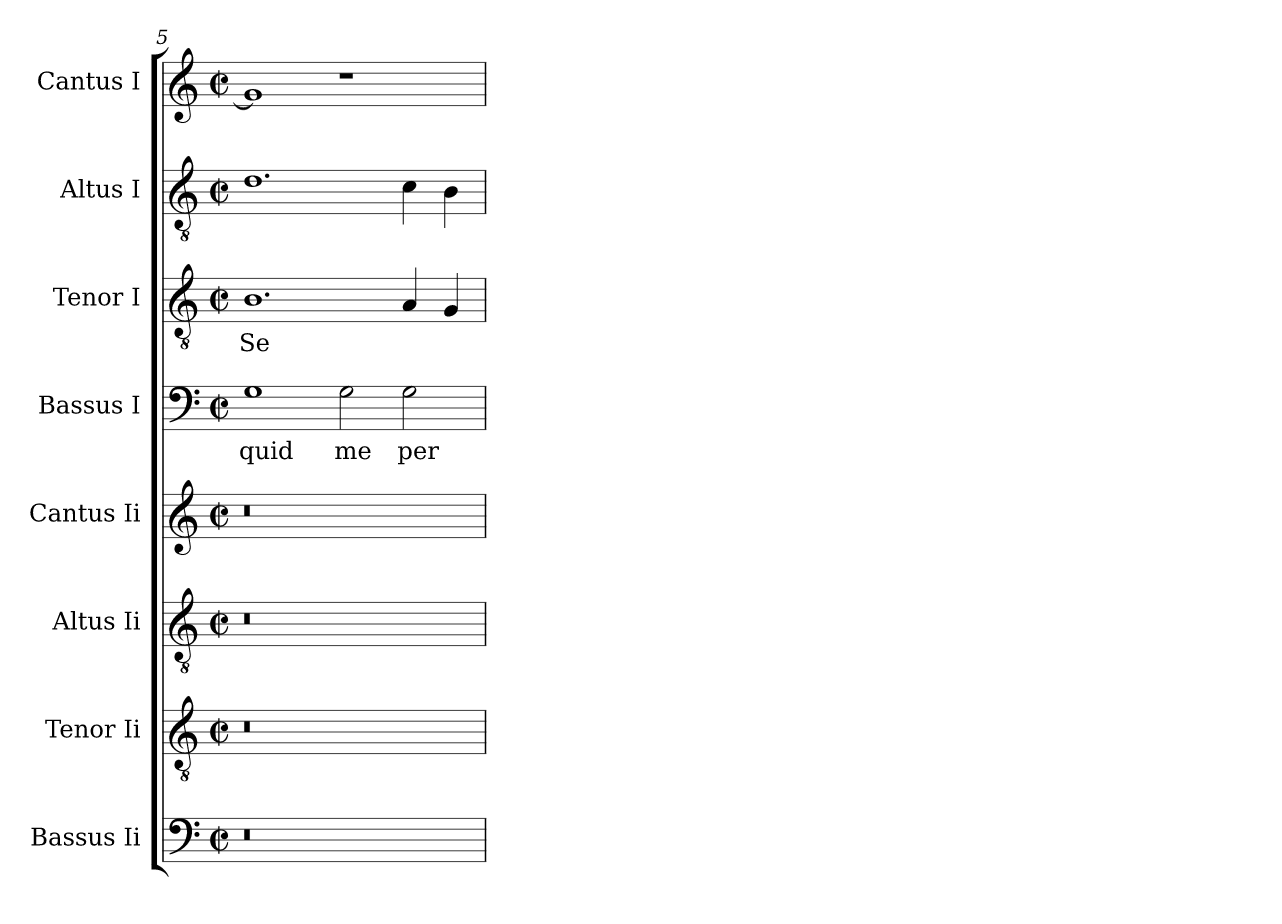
**kern	**kern	**kern	**kern	**kern	**text	**kern	**text	**kern	**kern
*part8	*part7	*part6	*part5	*part4	*part4	*part3	*part3	*part2	*part1
*staff8	*staff7	*staff6	*staff5	*staff4	*staff4	*staff3	*staff3	*staff2	*staff1
*I"Bassus Ii	*I"Tenor Ii	*I"Altus Ii	*I"Cantus Ii	*I"Bassus I	*	*I"Tenor I	*	*I"Altus I	*I"Cantus I
*clefF4	*clefGv2	*clefGv2	*clefG2	*clefF4	*	*clefGv2	*	*clefGv2	*clefG2
*M2/2	*M2/2	*M2/2	*M2/2	*M2/2	*	*M2/2	*	*M2/2	*M2/2
*met(c|)	*met(c|)	*met(c|)	*met(c|)	*met(c|)	*	*met(c|)	*	*met(c|)	*met(c|)
=5	=5	=5	=5	=5	=5	=5	=5	=5	=5
!	!	!	!	!	!LO:LY:b:cj	!	!LO:LY:b:cj	!	!
0r	0r	0r	0r	1G	quid	1.B	Se	1.d	1g]
!	!	!	!	!	!LO:LY:b:cj	!	!	!	!
.	.	.	.	2G\	me	.	.	.	1r
!	!	!	!	!	!LO:LY:b:cj	!	!	!	!
.	.	.	.	2G\	per-	4A/	.	4c\	.
.	.	.	.	.	.	4G/	.	4B\	.
=	=	=	=	=	=	=	=	=	=
*-	*-	*-	*-	*-	*-	*-	*-	*-	*-
